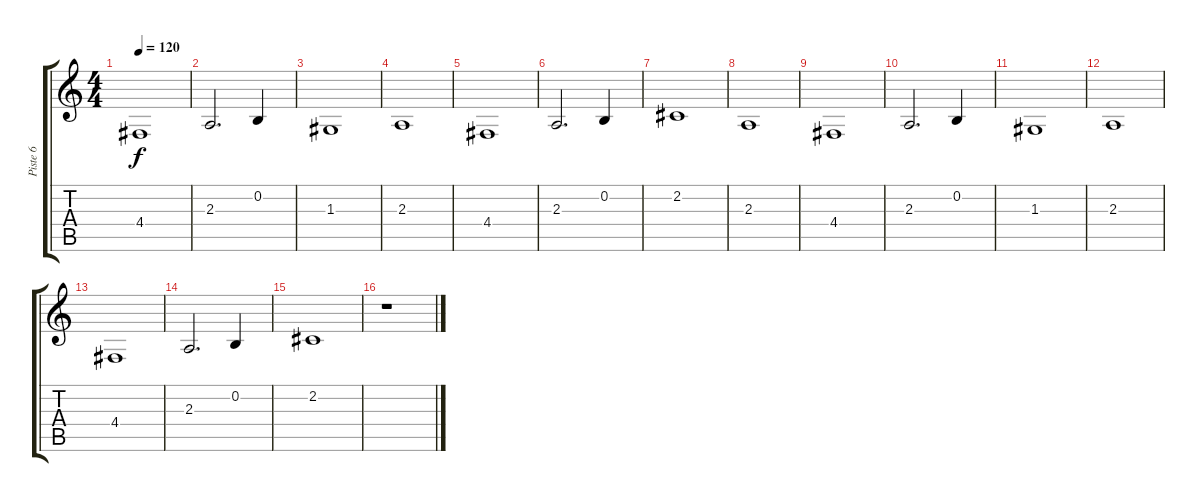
\track ("Piste 6" "Piste 6") {instrument choiraahs}
\staff {score tabs}
\tuning (E4 B3 G3 D3 A2 E2) {hide}
\ts (4 4)
\tempo 120
\clef g2
\ks c
4.4.1{dy f} |
2.3.2{d} 0.2.4 |
1.3.1 |
2.3.1 |
4.4.1 |
2.3.2{d} 0.2.4 |
2.2.1 |
2.3.1 |
4.4.1 |
2.3.2{d} 0.2.4 |
1.3.1 |
2.3.1 |
4.4.1 |
2.3.2{d} 0.2.4 |
2.2.1 |
r.1
